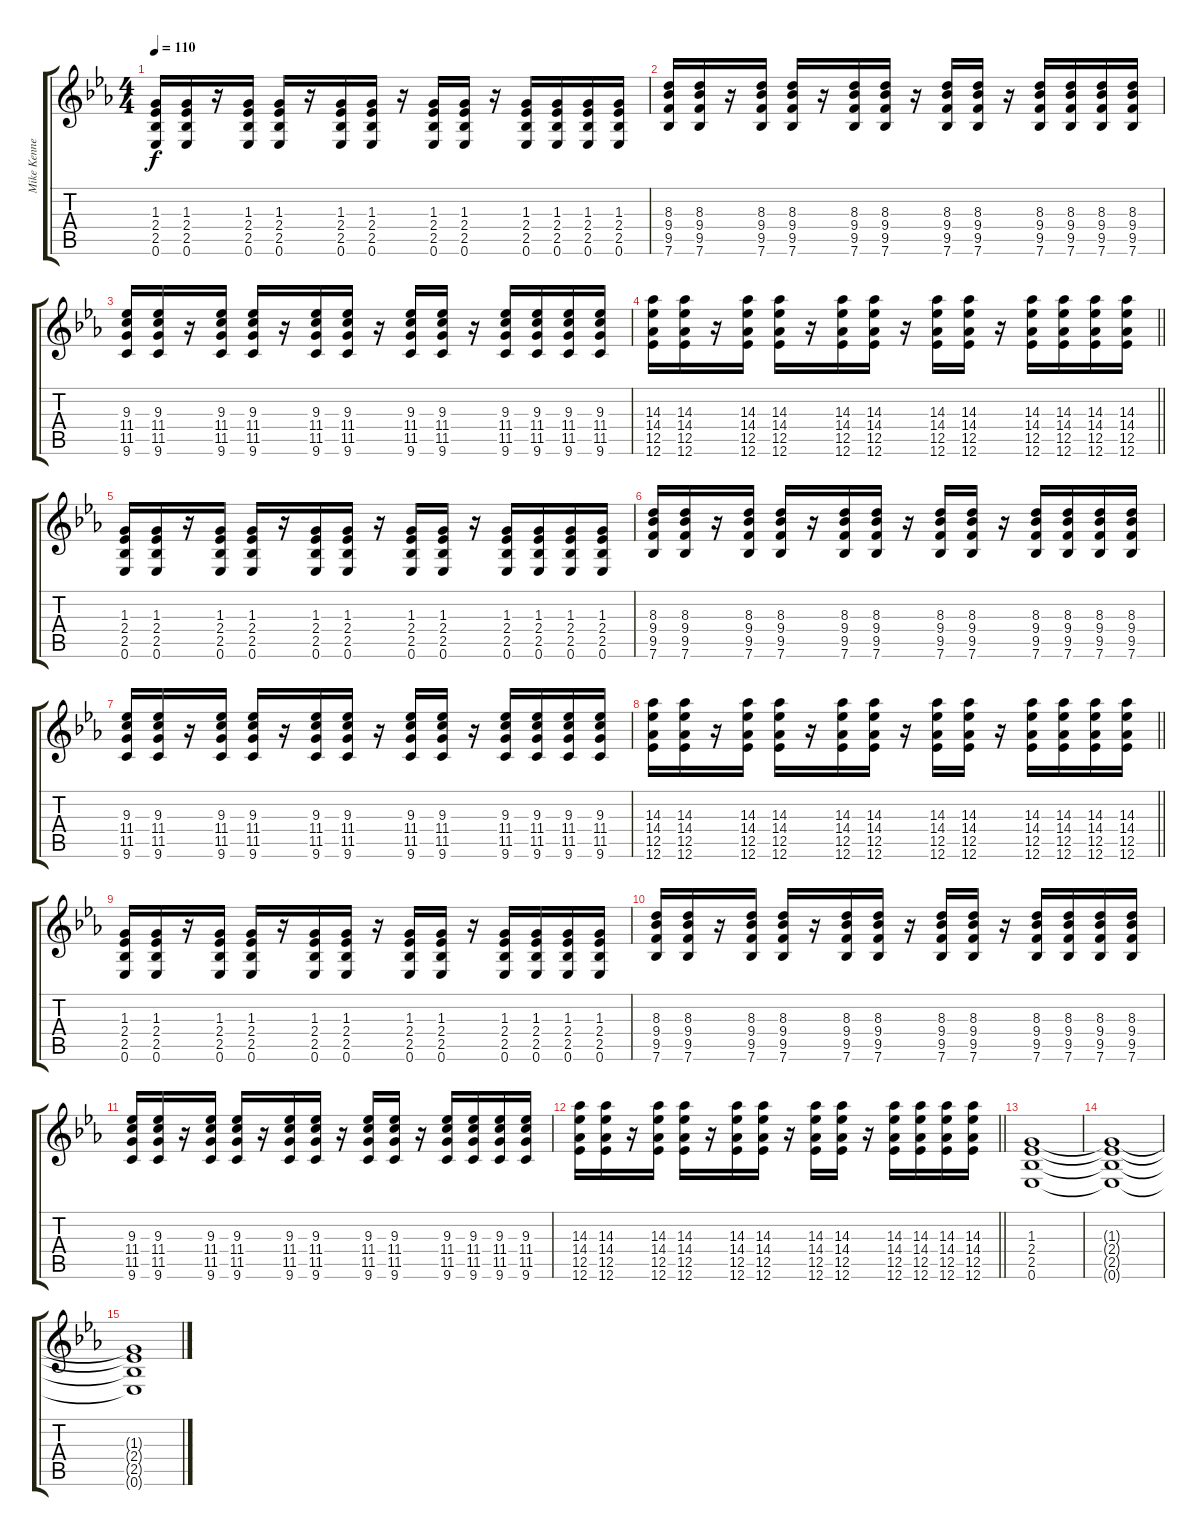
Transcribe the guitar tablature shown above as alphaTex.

\track ("Mike Kennerty (Rhythm Guitar)" "Mike Kenne") {instrument overdrivenguitar}
\staff {score tabs}
\tuning (Eb4 Bb3 Gb3 Db3 Ab2 Eb2) {hide}
\ts (4 4)
\tempo 110
\clef g2
\ks eb
(1.3 2.4 2.5 0.6).16{dy f} (1.3 2.4 2.5 0.6).16 r.16 (1.3 2.4 2.5 0.6).16 (1.3 2.4 2.5 0.6).16 r.16 (1.3 2.4 2.5 0.6).16 (1.3 2.4 2.5 0.6).16 r.16 (1.3 2.4 2.5 0.6).16 (1.3 2.4 2.5 0.6).16 r.16 (1.3 2.4 2.5 0.6).16 (1.3 2.4 2.5 0.6).16 (1.3 2.4 2.5 0.6).16 (1.3 2.4 2.5 0.6).16 |
(8.3 9.4 9.5 7.6).16 (8.3 9.4 9.5 7.6).16 r.16 (8.3 9.4 9.5 7.6).16 (8.3 9.4 9.5 7.6).16 r.16 (8.3 9.4 9.5 7.6).16 (8.3 9.4 9.5 7.6).16 r.16 (8.3 9.4 9.5 7.6).16 (8.3 9.4 9.5 7.6).16 r.16 (8.3 9.4 9.5 7.6).16 (8.3 9.4 9.5 7.6).16 (8.3 9.4 9.5 7.6).16 (8.3 9.4 9.5 7.6).16 |
(9.3 11.4 11.5 9.6).16 (9.3 11.4 11.5 9.6).16 r.16 (9.3 11.4 11.5 9.6).16 (9.3 11.4 11.5 9.6).16 r.16 (9.3 11.4 11.5 9.6).16 (9.3 11.4 11.5 9.6).16 r.16 (9.3 11.4 11.5 9.6).16 (9.3 11.4 11.5 9.6).16 r.16 (9.3 11.4 11.5 9.6).16 (9.3 11.4 11.5 9.6).16 (9.3 11.4 11.5 9.6).16 (9.3 11.4 11.5 9.6).16 |
\barLineRight lightlight
(14.3 14.4 12.5 12.6).16 (14.3 14.4 12.5 12.6).16 r.16 (14.3 14.4 12.5 12.6).16 (14.3 14.4 12.5 12.6).16 r.16 (14.3 14.4 12.5 12.6).16 (14.3 14.4 12.5 12.6).16 r.16 (14.3 14.4 12.5 12.6).16 (14.3 14.4 12.5 12.6).16 r.16 (14.3 14.4 12.5 12.6).16 (14.3 14.4 12.5 12.6).16 (14.3 14.4 12.5 12.6).16 (14.3 14.4 12.5 12.6).16 |
(1.3 2.4 2.5 0.6).16 (1.3 2.4 2.5 0.6).16 r.16 (1.3 2.4 2.5 0.6).16 (1.3 2.4 2.5 0.6).16 r.16 (1.3 2.4 2.5 0.6).16 (1.3 2.4 2.5 0.6).16 r.16 (1.3 2.4 2.5 0.6).16 (1.3 2.4 2.5 0.6).16 r.16 (1.3 2.4 2.5 0.6).16 (1.3 2.4 2.5 0.6).16 (1.3 2.4 2.5 0.6).16 (1.3 2.4 2.5 0.6).16 |
(8.3 9.4 9.5 7.6).16 (8.3 9.4 9.5 7.6).16 r.16 (8.3 9.4 9.5 7.6).16 (8.3 9.4 9.5 7.6).16 r.16 (8.3 9.4 9.5 7.6).16 (8.3 9.4 9.5 7.6).16 r.16 (8.3 9.4 9.5 7.6).16 (8.3 9.4 9.5 7.6).16 r.16 (8.3 9.4 9.5 7.6).16 (8.3 9.4 9.5 7.6).16 (8.3 9.4 9.5 7.6).16 (8.3 9.4 9.5 7.6).16 |
(9.3 11.4 11.5 9.6).16 (9.3 11.4 11.5 9.6).16 r.16 (9.3 11.4 11.5 9.6).16 (9.3 11.4 11.5 9.6).16 r.16 (9.3 11.4 11.5 9.6).16 (9.3 11.4 11.5 9.6).16 r.16 (9.3 11.4 11.5 9.6).16 (9.3 11.4 11.5 9.6).16 r.16 (9.3 11.4 11.5 9.6).16 (9.3 11.4 11.5 9.6).16 (9.3 11.4 11.5 9.6).16 (9.3 11.4 11.5 9.6).16 |
\barLineRight lightlight
(14.3 14.4 12.5 12.6).16 (14.3 14.4 12.5 12.6).16 r.16 (14.3 14.4 12.5 12.6).16 (14.3 14.4 12.5 12.6).16 r.16 (14.3 14.4 12.5 12.6).16 (14.3 14.4 12.5 12.6).16 r.16 (14.3 14.4 12.5 12.6).16 (14.3 14.4 12.5 12.6).16 r.16 (14.3 14.4 12.5 12.6).16 (14.3 14.4 12.5 12.6).16 (14.3 14.4 12.5 12.6).16 (14.3 14.4 12.5 12.6).16 |
(1.3 2.4 2.5 0.6).16 (1.3 2.4 2.5 0.6).16 r.16 (1.3 2.4 2.5 0.6).16 (1.3 2.4 2.5 0.6).16 r.16 (1.3 2.4 2.5 0.6).16 (1.3 2.4 2.5 0.6).16 r.16 (1.3 2.4 2.5 0.6).16 (1.3 2.4 2.5 0.6).16 r.16 (1.3 2.4 2.5 0.6).16 (1.3 2.4 2.5 0.6).16 (1.3 2.4 2.5 0.6).16 (1.3 2.4 2.5 0.6).16 |
(8.3 9.4 9.5 7.6).16 (8.3 9.4 9.5 7.6).16 r.16 (8.3 9.4 9.5 7.6).16 (8.3 9.4 9.5 7.6).16 r.16 (8.3 9.4 9.5 7.6).16 (8.3 9.4 9.5 7.6).16 r.16 (8.3 9.4 9.5 7.6).16 (8.3 9.4 9.5 7.6).16 r.16 (8.3 9.4 9.5 7.6).16 (8.3 9.4 9.5 7.6).16 (8.3 9.4 9.5 7.6).16 (8.3 9.4 9.5 7.6).16 |
(9.3 11.4 11.5 9.6).16 (9.3 11.4 11.5 9.6).16 r.16 (9.3 11.4 11.5 9.6).16 (9.3 11.4 11.5 9.6).16 r.16 (9.3 11.4 11.5 9.6).16 (9.3 11.4 11.5 9.6).16 r.16 (9.3 11.4 11.5 9.6).16 (9.3 11.4 11.5 9.6).16 r.16 (9.3 11.4 11.5 9.6).16 (9.3 11.4 11.5 9.6).16 (9.3 11.4 11.5 9.6).16 (9.3 11.4 11.5 9.6).16 |
\barLineRight lightlight
(14.3 14.4 12.5 12.6).16 (14.3 14.4 12.5 12.6).16 r.16 (14.3 14.4 12.5 12.6).16 (14.3 14.4 12.5 12.6).16 r.16 (14.3 14.4 12.5 12.6).16 (14.3 14.4 12.5 12.6).16 r.16 (14.3 14.4 12.5 12.6).16 (14.3 14.4 12.5 12.6).16 r.16 (14.3 14.4 12.5 12.6).16 (14.3 14.4 12.5 12.6).16 (14.3 14.4 12.5 12.6).16 (14.3 14.4 12.5 12.6).16 |
(1.3 2.4 2.5 0.6).1{volume 0} |
(1.3{t} 2.4{t} 2.5{t} 0.6{t}).1 |
(1.3{t} 2.4{t} 2.5{t} 0.6{t}).1
